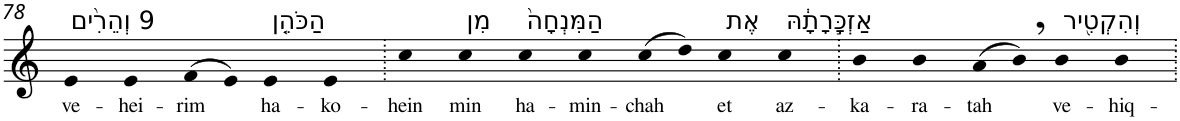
**kern	**text
*part1	*part1
*staff1	*staff1
*I"Piano	*
*I'Pno	*
!!LO:PB:g=z
*clefG2	*
*k[]	*
=78	=78
!LO:TX:a:t=9 וְהֵרִ֨ים	!
!	!LO:LY:b
4e	ve-
!	!LO:LY:b
4e	-hei-
!	!LO:LY:b
(>8f	-rim
8e)	.
!LO:TX:a:t=הַכֹּהֵ֤ן	!
!	!LO:LY:b
4e	ha-
!	!LO:LY:b
4e	-ko-
=79.	=79.
!	!LO:LY:b
4cc	-hein
!LO:TX:a:t=מִן	!
!	!LO:LY:b
4cc	min
!LO:TX:a:t=הַמִּנְחָה֙	!
!	!LO:LY:b
4cc	ha-
!	!LO:LY:b
4cc	-min-
!	!LO:LY:b
(>8cc	-chah
8dd)	.
!LO:TX:a:t=אֶת	!
!	!LO:LY:b
4cc	et
!LO:TX:a:t=אַזְכָּ֣רָתָ֔הּ	!
!	!LO:LY:b
4cc	az-
=80.	=80.
!	!LO:LY:b
4b	-ka-
!	!LO:LY:b
4b	-ra-
!	!LO:LY:b
(>8a	-tah
8b,)	.
!LO:TX:a:t=וְהִקְטִ֖יר	!
!	!LO:LY:b
4b	ve-
!	!LO:LY:b
4b	-hiq-
=.	=.
*-	*-
